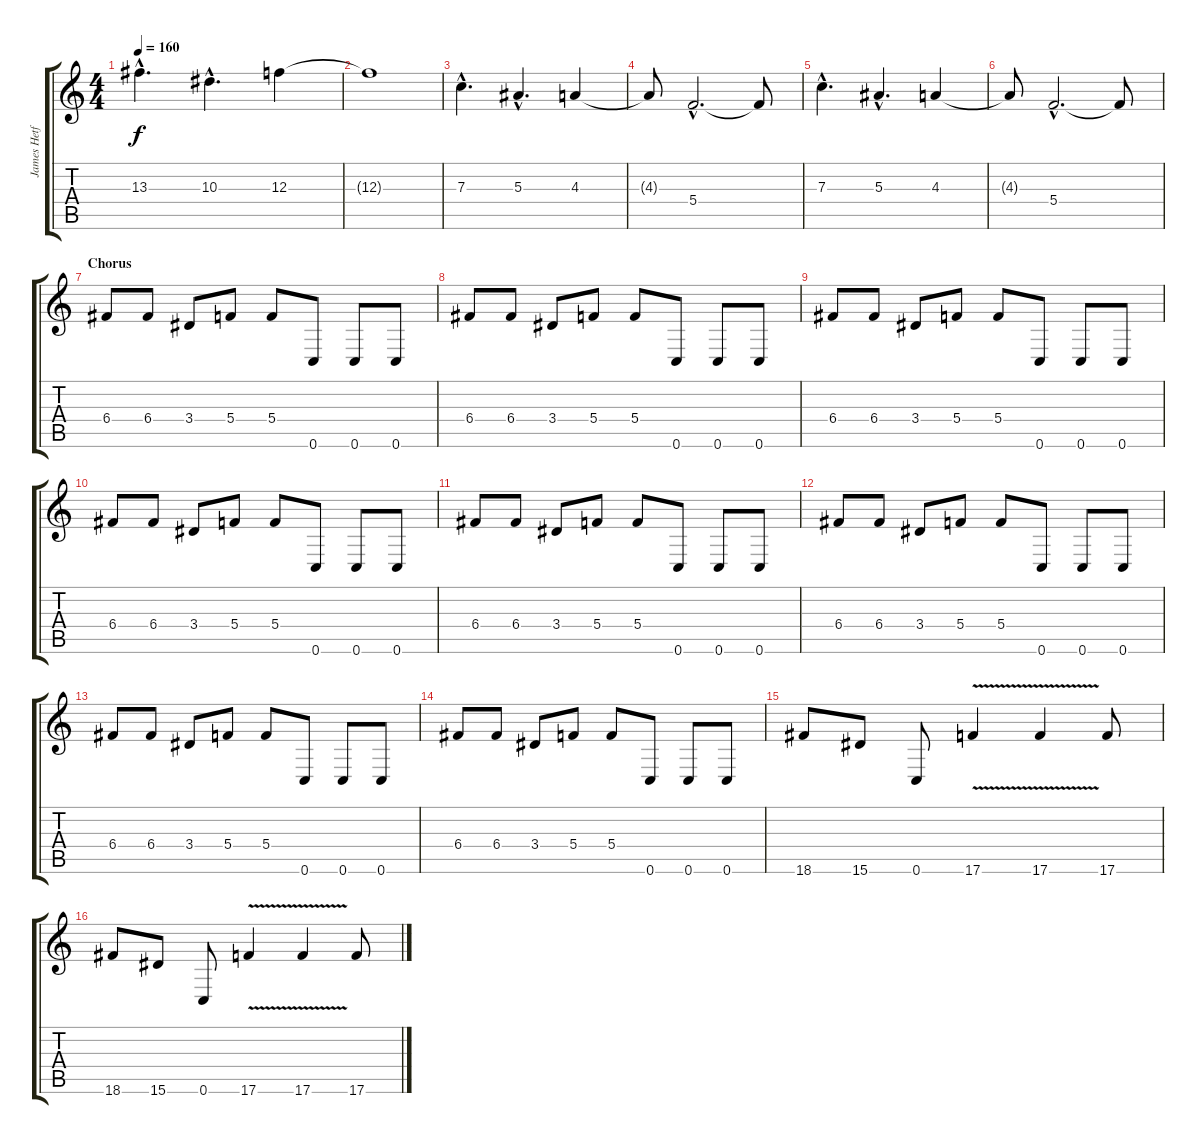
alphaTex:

\track ("James Hetfield" "James Hetf") {instrument distortionguitar}
\staff {score tabs}
\tuning (D4 A3 F3 C3 G2 C2) {hide}
\ts (4 4)
\tempo 160
\clef g2
\ks c
13.3{hac}.4{d dy f} 10.3{hac}.4{d} 12.3.4 |
12.3{t}.1 |
7.3{hac}.4{d} 5.3{hac}.4{d} 4.3.4 |
4.3{t}.8 5.4{hac}.2{d} 5.4{t}.8 |
7.3{hac}.4{d} 5.3{hac}.4{d} 4.3.4 |
4.3{t}.8 5.4{hac}.2{d} 5.4{t}.8 |
\section ("" "Chorus")
6.4.8{volume 16 instrument distortionguitar} 6.4.8 3.4.8 5.4.8 5.4.8 0.6.8 0.6.8 0.6.8 |
6.4.8 6.4.8 3.4.8 5.4.8 5.4.8 0.6.8 0.6.8 0.6.8 |
6.4.8 6.4.8 3.4.8 5.4.8 5.4.8 0.6.8 0.6.8 0.6.8 |
6.4.8 6.4.8 3.4.8 5.4.8 5.4.8 0.6.8 0.6.8 0.6.8 |
6.4.8 6.4.8 3.4.8 5.4.8 5.4.8 0.6.8 0.6.8 0.6.8 |
6.4.8 6.4.8 3.4.8 5.4.8 5.4.8 0.6.8 0.6.8 0.6.8 |
6.4.8 6.4.8 3.4.8 5.4.8 5.4.8 0.6.8 0.6.8 0.6.8 |
6.4.8 6.4.8 3.4.8 5.4.8 5.4.8 0.6.8 0.6.8 0.6.8 |
18.6.8 15.6.8 0.6.8 17.6{v}.4 17.6{v}.4 17.6.8 |
18.6.8 15.6.8 0.6.8 17.6{v}.4 17.6{v}.4 17.6.8
